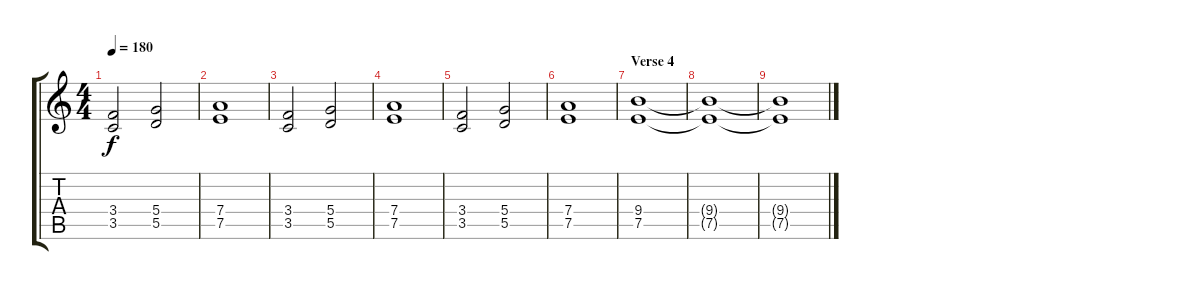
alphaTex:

\track "" {instrument distortionguitar}
\staff {score tabs}
\tuning (E4 B3 G3 D3 A2 E2) {hide}
\ts (4 4)
\tempo 180
\clef g2
\ks c
(3.4 3.5).2{dy f} (5.4 5.5).2 |
(7.4 7.5).1 |
(3.4 3.5).2 (5.4 5.5).2 |
(7.4 7.5).1 |
(3.4 3.5).2 (5.4 5.5).2 |
(7.4 7.5).1 |
\section ("" "Verse 4")
(9.4 7.5).1{volume 5 instrument distortionguitar} |
(9.4{t} 7.5{t}).1 |
(9.4{t} 7.5{t}).1
